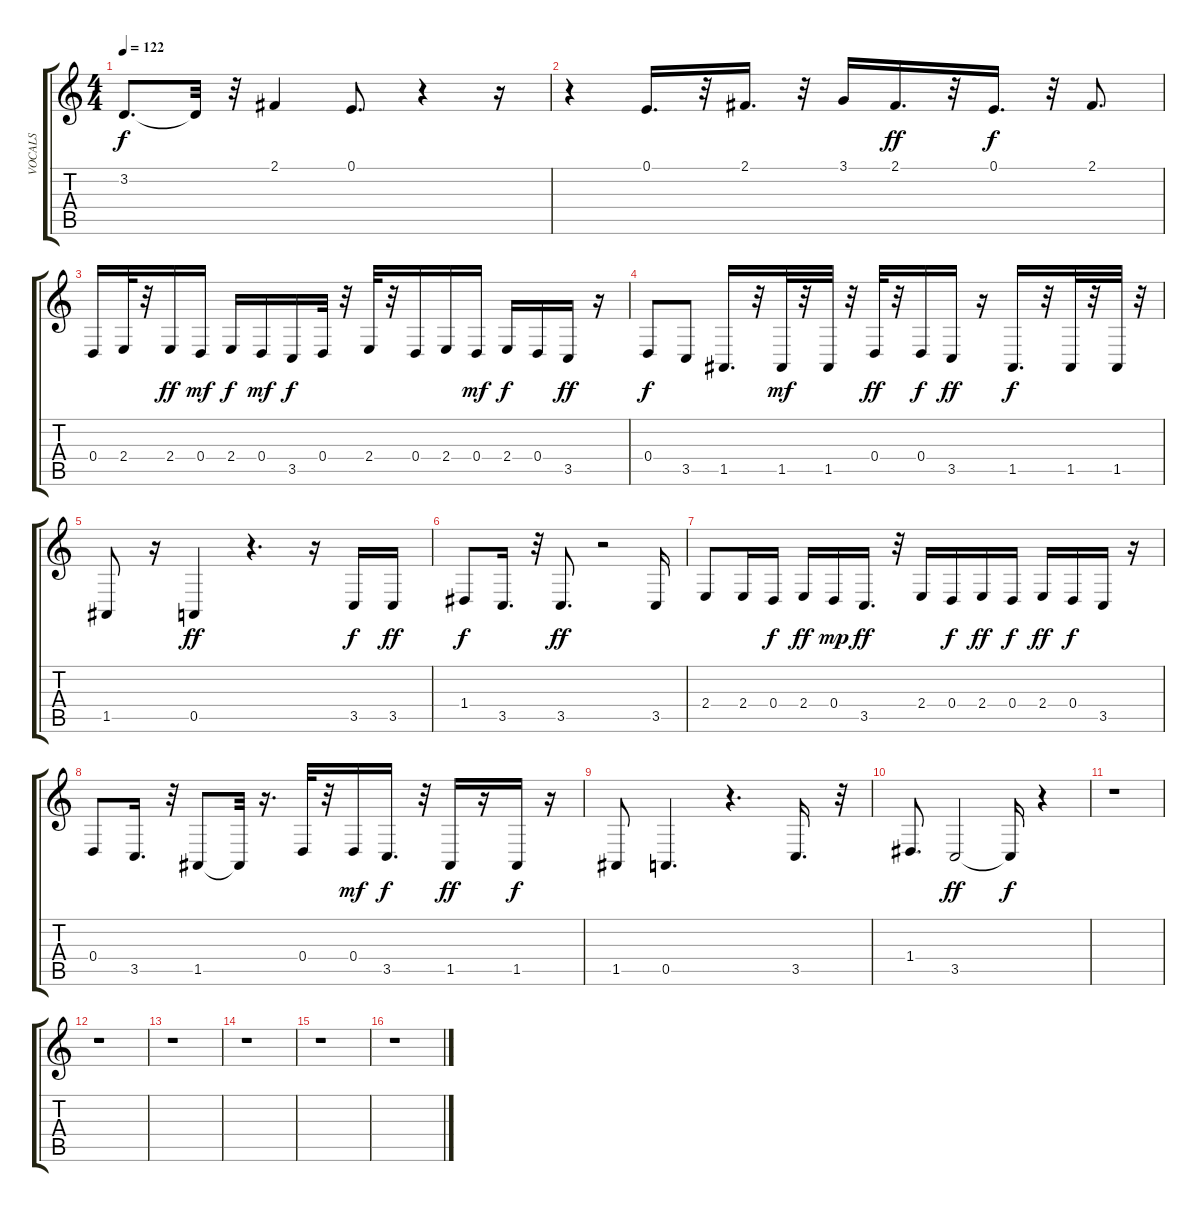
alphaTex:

\track ("VOCALS" "VOCALS") {instrument synthvoice}
\staff {score tabs}
\tuning (E4 B3 G3 D3 A2 E2) {hide}
\ts (4 4)
\tempo 122
\clef g2
\ks c
3.2.8{d dy f} 3.2{t}.32 r.32 2.1.4 0.1.8{d} r.4 r.16 |
r.4 0.1.16{d} r.32 2.1.16{d} r.32 3.1.16 2.1.16{d dy ff} r.32 0.1.16{d dy f} r.32 2.1.8{d} |
0.4.16 2.4.32 r.32 2.4.16{dy ff} 0.4.16{dy mf} 2.4.16{dy f} 0.4.16{dy mf} 3.5.16{dy f} 0.4.32 r.32 2.4.32 r.32 0.4.16 2.4.16 0.4.16{dy mf} 2.4.16{dy f} 0.4.16 3.5.16{dy ff} r.16 |
0.4.8{dy f} 3.5.8 1.5.16{d} r.32 1.5.32{dy mf} r.32 1.5.32 r.32 0.4.32{dy ff} r.32 0.4.16{dy f} 3.5.16{dy ff} r.16 1.5.16{d dy f} r.32 1.5.32 r.32 1.5.32 r.32 |
1.5.8 r.16 0.5.4{dy ff} r.4{d} r.16 3.5.16{dy f} 3.5.16{dy ff} |
1.4.8{dy f} 3.5.16{d} r.32 3.5.8{d dy ff} r.2 3.5.16 |
2.4.8 2.4.16 0.4.16{dy f} 2.4.16{dy ff} 0.4.16{dy mp} 3.5.16{d dy ff} r.32 2.4.16 0.4.16{dy f} 2.4.16{dy ff} 0.4.16{dy f} 2.4.16{dy ff} 0.4.16{dy f} 3.5.16 r.16 |
0.4.8 3.5.16{d} r.32 1.5.8 1.5{t}.32 r.16{d} 0.4.32 r.32 0.4.16{dy mf} 3.5.16{d dy f} r.32 1.5.16{dy ff} r.16 1.5.16{dy f} r.16 |
1.5.8 0.5.4{d} r.4{d} 3.5.16{d} r.32 |
1.4.8{d} 3.5.2{dy ff} 3.5{t}.16{dy f} r.4 |
r.1 |
r.1 |
r.1 |
r.1 |
r.1 |
r.1
